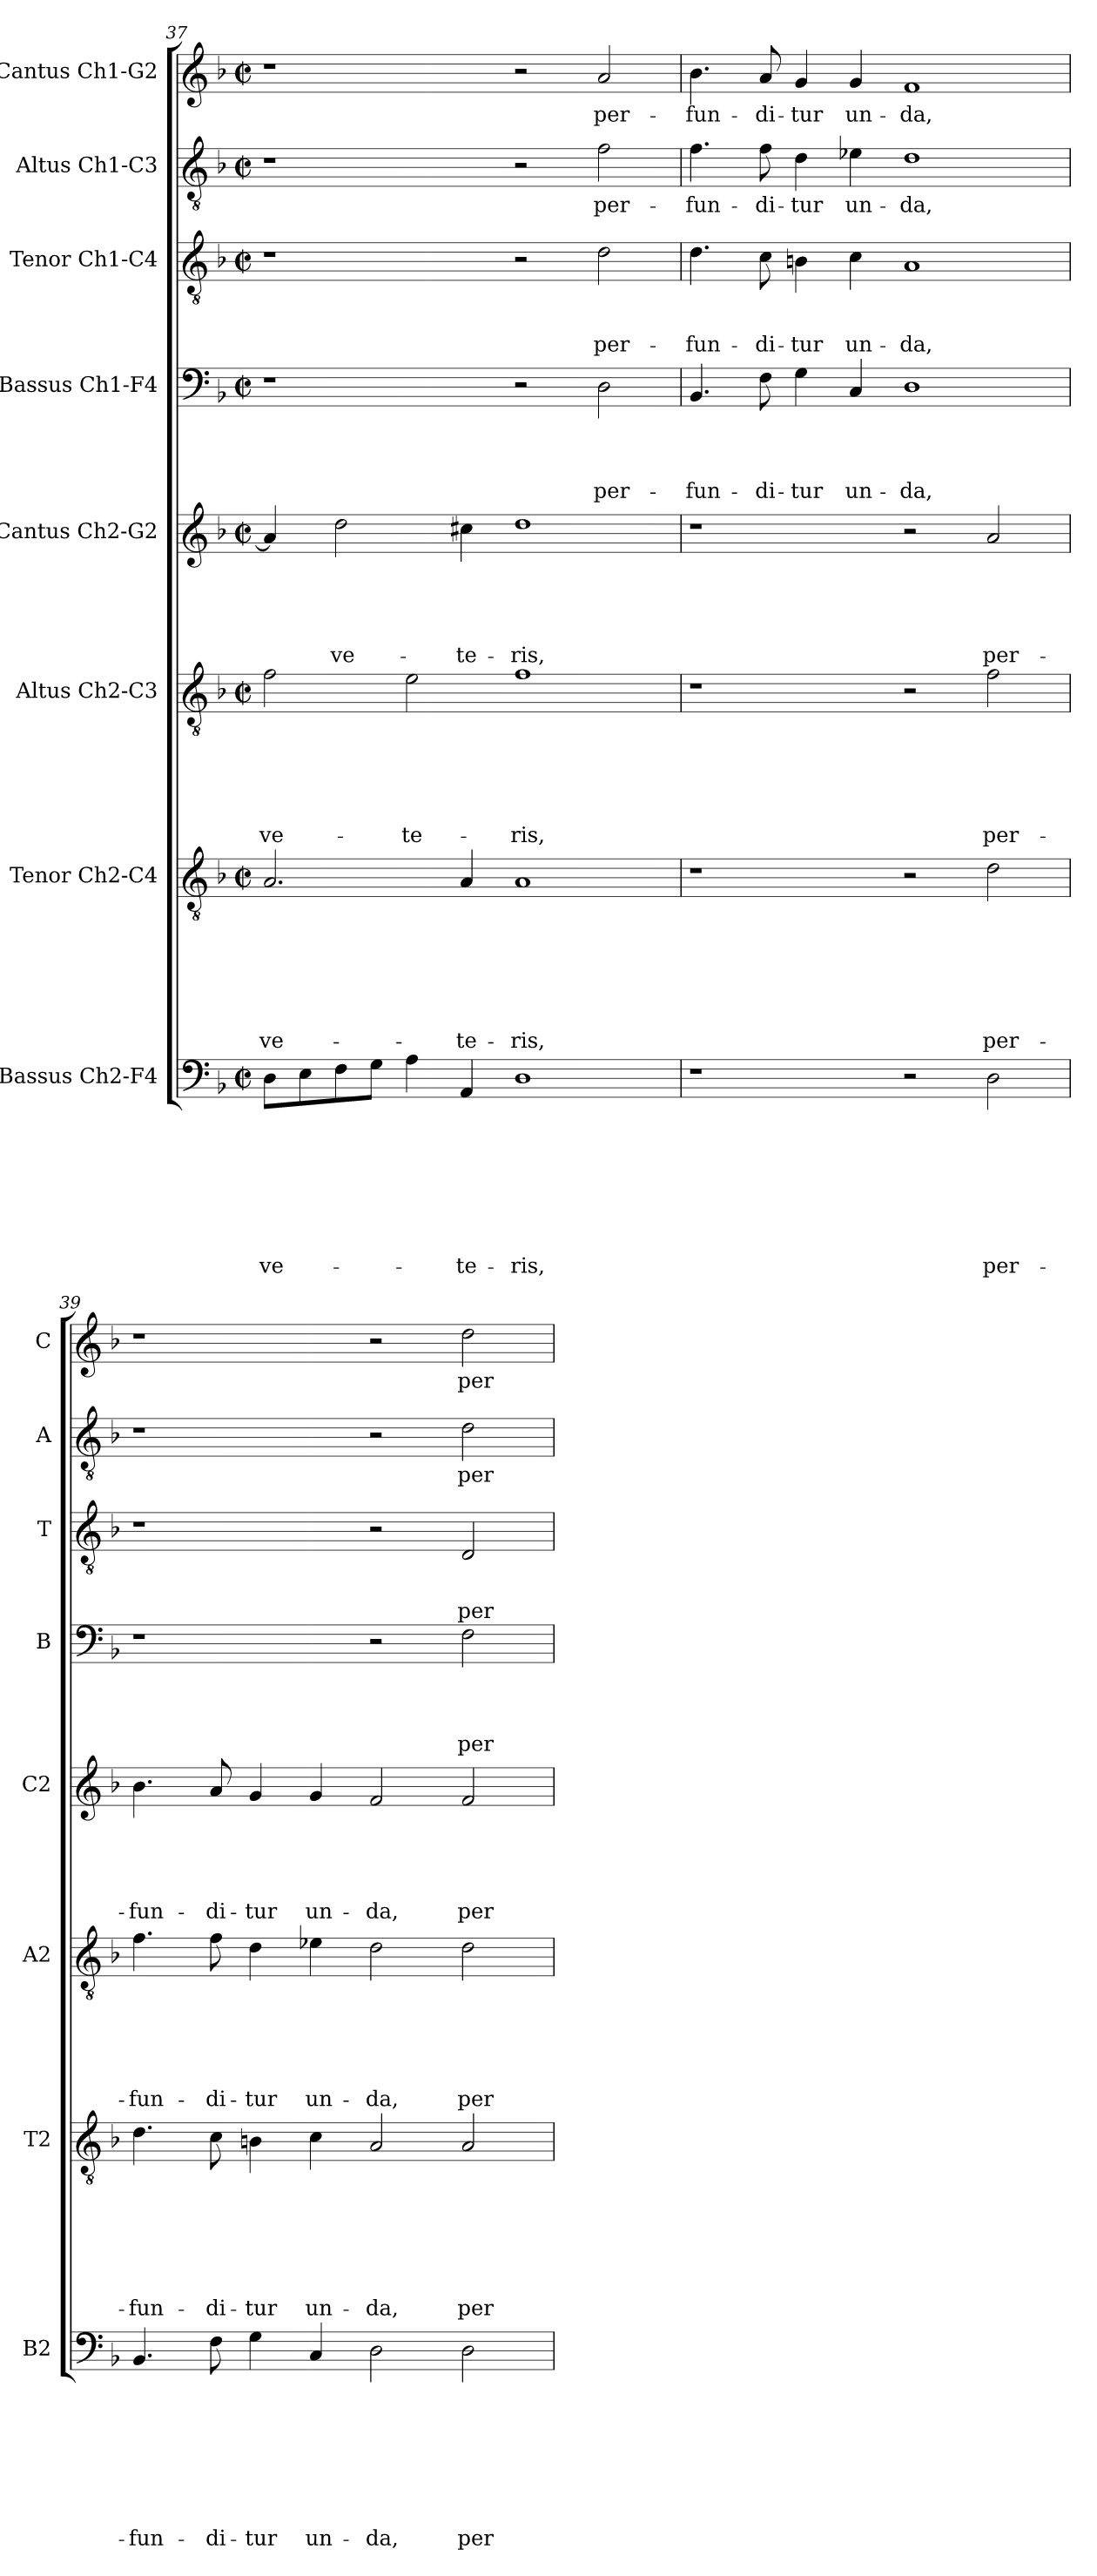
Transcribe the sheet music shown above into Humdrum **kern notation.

**kern	**text	**text	**text	**text	**text	**text	**text	**text	**kern	**text	**text	**text	**text	**text	**text	**text	**kern	**text	**text	**text	**text	**text	**text	**kern	**text	**text	**text	**text	**text	**kern	**text	**text	**text	**text	**kern	**text	**text	**text	**kern	**text	**kern	**text
*part8	*part8	*part8	*part8	*part8	*part8	*part8	*part8	*part8	*part7	*part7	*part7	*part7	*part7	*part7	*part7	*part7	*part6	*part6	*part6	*part6	*part6	*part6	*part6	*part5	*part5	*part5	*part5	*part5	*part5	*part4	*part4	*part4	*part4	*part4	*part3	*part3	*part3	*part3	*part2	*part2	*part1	*part1
*staff8	*staff8	*staff8	*staff8	*staff8	*staff8	*staff8	*staff8	*staff8	*staff7	*staff7	*staff7	*staff7	*staff7	*staff7	*staff7	*staff7	*staff6	*staff6	*staff6	*staff6	*staff6	*staff6	*staff6	*staff5	*staff5	*staff5	*staff5	*staff5	*staff5	*staff4	*staff4	*staff4	*staff4	*staff4	*staff3	*staff3	*staff3	*staff3	*staff2	*staff2	*staff1	*staff1
*I"Bassus Ch2-F4	*	*	*	*	*	*	*	*	*I"Tenor Ch2-C4	*	*	*	*	*	*	*	*I"Altus Ch2-C3	*	*	*	*	*	*	*I"Cantus Ch2-G2	*	*	*	*	*	*I"Bassus Ch1-F4	*	*	*	*	*I"Tenor Ch1-C4	*	*	*	*I"Altus Ch1-C3	*	*I"Cantus Ch1-G2	*
*I'B2	*	*	*	*	*	*	*	*	*I'T2	*	*	*	*	*	*	*	*I'A2	*	*	*	*	*	*	*I'C2	*	*	*	*	*	*I'B	*	*	*	*	*I'T	*	*	*	*I'A	*	*I'C	*
*clefF4	*	*	*	*	*	*	*	*	*clefGv2	*	*	*	*	*	*	*	*clefGv2	*	*	*	*	*	*	*clefG2	*	*	*	*	*	*clefF4	*	*	*	*	*clefGv2	*	*	*	*clefGv2	*	*clefG2	*
*k[b-]	*	*	*	*	*	*	*	*	*k[b-]	*	*	*	*	*	*	*	*k[b-]	*	*	*	*	*	*	*k[b-]	*	*	*	*	*	*k[b-]	*	*	*	*	*k[b-]	*	*	*	*k[b-]	*	*k[b-]	*
*F:	*	*	*	*	*	*	*	*	*F:	*	*	*	*	*	*	*	*F:	*	*	*	*	*	*	*F:	*	*	*	*	*	*F:	*	*	*	*	*F:	*	*	*	*F:	*	*F:	*
*M2/2	*	*	*	*	*	*	*	*	*M2/2	*	*	*	*	*	*	*	*M2/2	*	*	*	*	*	*	*M2/2	*	*	*	*	*	*M2/2	*	*	*	*	*M2/2	*	*	*	*M2/2	*	*M2/2	*
*met(c|)	*	*	*	*	*	*	*	*	*met(c|)	*	*	*	*	*	*	*	*met(c|)	*	*	*	*	*	*	*met(c|)	*	*	*	*	*	*met(c|)	*	*	*	*	*met(c|)	*	*	*	*met(c|)	*	*met(c|)	*
=37	=37	=37	=37	=37	=37	=37	=37	=37	=37	=37	=37	=37	=37	=37	=37	=37	=37	=37	=37	=37	=37	=37	=37	=37	=37	=37	=37	=37	=37	=37	=37	=37	=37	=37	=37	=37	=37	=37	=37	=37	=37	=37
!	!	!	!	!	!	!	!	!LO:LY:b	!	!	!	!	!	!	!	!LO:LY:b	!	!	!	!	!	!	!LO:LY:b	!	!	!	!	!	!	!	!	!	!	!	!	!	!	!	!	!	!	!
8D\L	.	.	.	.	.	.	.	ve-	2.A/	.	.	.	.	.	.	ve-	2f\	.	.	.	.	.	ve-	4a/]	.	.	.	.	.	1r	.	.	.	.	1r	.	.	.	1r	.	1r	.
8E\	.	.	.	.	.	.	.	.	.	.	.	.	.	.	.	.	.	.	.	.	.	.	.	.	.	.	.	.	.	.	.	.	.	.	.	.	.	.	.	.	.	.
!	!	!	!	!	!	!	!	!	!	!	!	!	!	!	!	!	!	!	!	!	!	!	!	!	!	!	!	!	!LO:LY:b	!	!	!	!	!	!	!	!	!	!	!	!	!
8F\	.	.	.	.	.	.	.	.	.	.	.	.	.	.	.	.	.	.	.	.	.	.	.	2dd\	.	.	.	.	ve-	.	.	.	.	.	.	.	.	.	.	.	.	.
8G\J	.	.	.	.	.	.	.	.	.	.	.	.	.	.	.	.	.	.	.	.	.	.	.	.	.	.	.	.	.	.	.	.	.	.	.	.	.	.	.	.	.	.
!	!	!	!	!	!	!	!	!	!	!	!	!	!	!	!	!	!	!	!	!	!	!	!LO:LY:b	!	!	!	!	!	!	!	!	!	!	!	!	!	!	!	!	!	!	!
4A\	.	.	.	.	.	.	.	.	.	.	.	.	.	.	.	.	2e\	.	.	.	.	.	-te-	.	.	.	.	.	.	.	.	.	.	.	.	.	.	.	.	.	.	.
!	!	!	!	!	!	!	!	!LO:LY:b	!	!	!	!	!	!	!	!LO:LY:b	!	!	!	!	!	!	!	!	!	!	!	!	!LO:LY:b	!	!	!	!	!	!	!	!	!	!	!	!	!
4AA/	.	.	.	.	.	.	.	-te-	4A/	.	.	.	.	.	.	-te-	.	.	.	.	.	.	.	4cc#X\	.	.	.	.	-te-	.	.	.	.	.	.	.	.	.	.	.	.	.
!	!	!	!	!	!	!	!	!LO:LY:b	!	!	!	!	!	!	!	!LO:LY:b	!	!	!	!	!	!	!LO:LY:b	!	!	!	!	!	!LO:LY:b	!	!	!	!	!	!	!	!	!	!	!	!	!
1D	.	.	.	.	.	.	.	-ris,	1A	.	.	.	.	.	.	-ris,	1f	.	.	.	.	.	-ris,	1dd	.	.	.	.	-ris,	2r	.	.	.	.	2r	.	.	.	2r	.	2r	.
!	!	!	!	!	!	!	!	!	!	!	!	!	!	!	!	!	!	!	!	!	!	!	!	!	!	!	!	!	!	!	!	!	!	!LO:LY:b	!	!	!	!LO:LY:b	!	!LO:LY:b	!	!LO:LY:b
.	.	.	.	.	.	.	.	.	.	.	.	.	.	.	.	.	.	.	.	.	.	.	.	.	.	.	.	.	.	2D\	.	.	.	per-	2d\	.	.	per-	2f\	per-	2a/	per-
!!LO:LB:g=z
=38	=38	=38	=38	=38	=38	=38	=38	=38	=38	=38	=38	=38	=38	=38	=38	=38	=38	=38	=38	=38	=38	=38	=38	=38	=38	=38	=38	=38	=38	=38	=38	=38	=38	=38	=38	=38	=38	=38	=38	=38	=38	=38
!	!	!	!	!	!	!	!	!	!	!	!	!	!	!	!	!	!	!	!	!	!	!	!	!	!	!	!	!	!	!	!	!	!	!LO:LY:b	!	!	!	!LO:LY:b	!	!LO:LY:b	!	!LO:LY:b
1r	.	.	.	.	.	.	.	.	1r	.	.	.	.	.	.	.	1r	.	.	.	.	.	.	1r	.	.	.	.	.	4.BB-/	.	.	.	-fun-	4.d\	.	.	-fun-	4.f\	-fun-	4.b-\	-fun-
!	!	!	!	!	!	!	!	!	!	!	!	!	!	!	!	!	!	!	!	!	!	!	!	!	!	!	!	!	!	!	!	!	!	!LO:LY:b	!	!	!	!LO:LY:b	!	!LO:LY:b	!	!LO:LY:b
.	.	.	.	.	.	.	.	.	.	.	.	.	.	.	.	.	.	.	.	.	.	.	.	.	.	.	.	.	.	8F\	.	.	.	-di-	8c\	.	.	-di-	8f\	-di-	8a/	-di-
!	!	!	!	!	!	!	!	!	!	!	!	!	!	!	!	!	!	!	!	!	!	!	!	!	!	!	!	!	!	!	!	!	!	!LO:LY:b	!	!	!	!LO:LY:b	!	!LO:LY:b	!	!LO:LY:b
.	.	.	.	.	.	.	.	.	.	.	.	.	.	.	.	.	.	.	.	.	.	.	.	.	.	.	.	.	.	4G\	.	.	.	-tur	4Bn\	.	.	-tur	4d\	-tur	4g/	-tur
!	!	!	!	!	!	!	!	!	!	!	!	!	!	!	!	!	!	!	!	!	!	!	!	!	!	!	!	!	!	!	!	!	!	!LO:LY:b	!	!	!	!LO:LY:b	!	!LO:LY:b	!	!LO:LY:b
.	.	.	.	.	.	.	.	.	.	.	.	.	.	.	.	.	.	.	.	.	.	.	.	.	.	.	.	.	.	4C/	.	.	.	un-	4c\	.	.	un-	4e-X\	un-	4g/	un-
!	!	!	!	!	!	!	!	!	!	!	!	!	!	!	!	!	!	!	!	!	!	!	!	!	!	!	!	!	!	!	!	!	!	!LO:LY:b	!	!	!	!LO:LY:b	!	!LO:LY:b	!	!LO:LY:b
2r	.	.	.	.	.	.	.	.	2r	.	.	.	.	.	.	.	2r	.	.	.	.	.	.	2r	.	.	.	.	.	1D	.	.	.	-da,	1A	.	.	-da,	1d	-da,	1f	-da,
!	!	!	!	!	!	!	!	!LO:LY:b	!	!	!	!	!	!	!	!LO:LY:b	!	!	!	!	!	!	!LO:LY:b	!	!	!	!	!	!LO:LY:b	!	!	!	!	!	!	!	!	!	!	!	!	!
2D\	.	.	.	.	.	.	.	per-	2d\	.	.	.	.	.	.	per-	2f\	.	.	.	.	.	per-	2a/	.	.	.	.	per-	.	.	.	.	.	.	.	.	.	.	.	.	.
=39	=39	=39	=39	=39	=39	=39	=39	=39	=39	=39	=39	=39	=39	=39	=39	=39	=39	=39	=39	=39	=39	=39	=39	=39	=39	=39	=39	=39	=39	=39	=39	=39	=39	=39	=39	=39	=39	=39	=39	=39	=39	=39
!	!	!	!	!	!	!	!	!LO:LY:b	!	!	!	!	!	!	!	!LO:LY:b	!	!	!	!	!	!	!LO:LY:b	!	!	!	!	!	!LO:LY:b	!	!	!	!	!	!	!	!	!	!	!	!	!
4.BB-/	.	.	.	.	.	.	.	-fun-	4.d\	.	.	.	.	.	.	-fun-	4.f\	.	.	.	.	.	-fun-	4.b-\	.	.	.	.	-fun-	1r	.	.	.	.	1r	.	.	.	1r	.	1r	.
!	!	!	!	!	!	!	!	!LO:LY:b	!	!	!	!	!	!	!	!LO:LY:b	!	!	!	!	!	!	!LO:LY:b	!	!	!	!	!	!LO:LY:b	!	!	!	!	!	!	!	!	!	!	!	!	!
8F\	.	.	.	.	.	.	.	-di-	8c\	.	.	.	.	.	.	-di-	8f\	.	.	.	.	.	-di-	8a/	.	.	.	.	-di-	.	.	.	.	.	.	.	.	.	.	.	.	.
!	!	!	!	!	!	!	!	!LO:LY:b	!	!	!	!	!	!	!	!LO:LY:b	!	!	!	!	!	!	!LO:LY:b	!	!	!	!	!	!LO:LY:b	!	!	!	!	!	!	!	!	!	!	!	!	!
4G\	.	.	.	.	.	.	.	-tur	4Bn\	.	.	.	.	.	.	-tur	4d\	.	.	.	.	.	-tur	4g/	.	.	.	.	-tur	.	.	.	.	.	.	.	.	.	.	.	.	.
!	!	!	!	!	!	!	!	!LO:LY:b	!	!	!	!	!	!	!	!LO:LY:b	!	!	!	!	!	!	!LO:LY:b	!	!	!	!	!	!LO:LY:b	!	!	!	!	!	!	!	!	!	!	!	!	!
4C/	.	.	.	.	.	.	.	un-	4c\	.	.	.	.	.	.	un-	4e-X\	.	.	.	.	.	un-	4g/	.	.	.	.	un-	.	.	.	.	.	.	.	.	.	.	.	.	.
!	!	!	!	!	!	!	!	!LO:LY:b	!	!	!	!	!	!	!	!LO:LY:b	!	!	!	!	!	!	!LO:LY:b	!	!	!	!	!	!LO:LY:b	!	!	!	!	!	!	!	!	!	!	!	!	!
2D\	.	.	.	.	.	.	.	-da,	2A/	.	.	.	.	.	.	-da,	2d\	.	.	.	.	.	-da,	2f/	.	.	.	.	-da,	2r	.	.	.	.	2r	.	.	.	2r	.	2r	.
!	!	!	!	!	!	!	!	!LO:LY:b	!	!	!	!	!	!	!	!LO:LY:b	!	!	!	!	!	!	!LO:LY:b	!	!	!	!	!	!LO:LY:b	!	!	!	!	!LO:LY:b	!	!	!	!LO:LY:b	!	!LO:LY:b	!	!LO:LY:b
2D\	.	.	.	.	.	.	.	per-	2A/	.	.	.	.	.	.	per-	2d\	.	.	.	.	.	per-	2f/	.	.	.	.	per-	2F\	.	.	.	per-	2D/	.	.	per-	2d\	per-	2dd\	per-
=	=	=	=	=	=	=	=	=	=	=	=	=	=	=	=	=	=	=	=	=	=	=	=	=	=	=	=	=	=	=	=	=	=	=	=	=	=	=	=	=	=	=
*-	*-	*-	*-	*-	*-	*-	*-	*-	*-	*-	*-	*-	*-	*-	*-	*-	*-	*-	*-	*-	*-	*-	*-	*-	*-	*-	*-	*-	*-	*-	*-	*-	*-	*-	*-	*-	*-	*-	*-	*-	*-	*-
